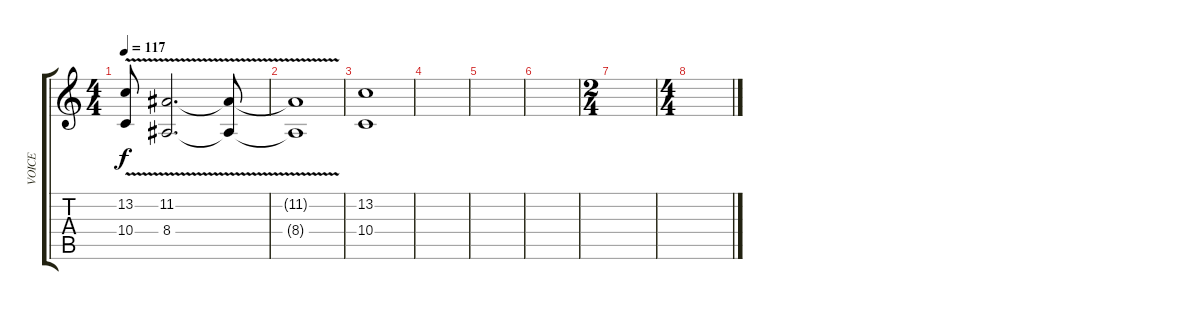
\track ("VOICE" "VOICE") {instrument clarinet}
\staff {score tabs}
\tuning (E4 B3 G3 D3 A2 E2) {hide}
\ts (4 4)
\tempo 117
\clef g2
\ks c
(13.2{v t} 10.4{v t}).8{dy f} (11.2{v} 8.4{v}).2{d} (11.2{v t} 8.4{v t}).8 |
(11.2{v t} 8.4{v t}).1 |
(13.2 10.4).1 |
|
|
|
\ts (2 4)
|
\ts (4 4)
